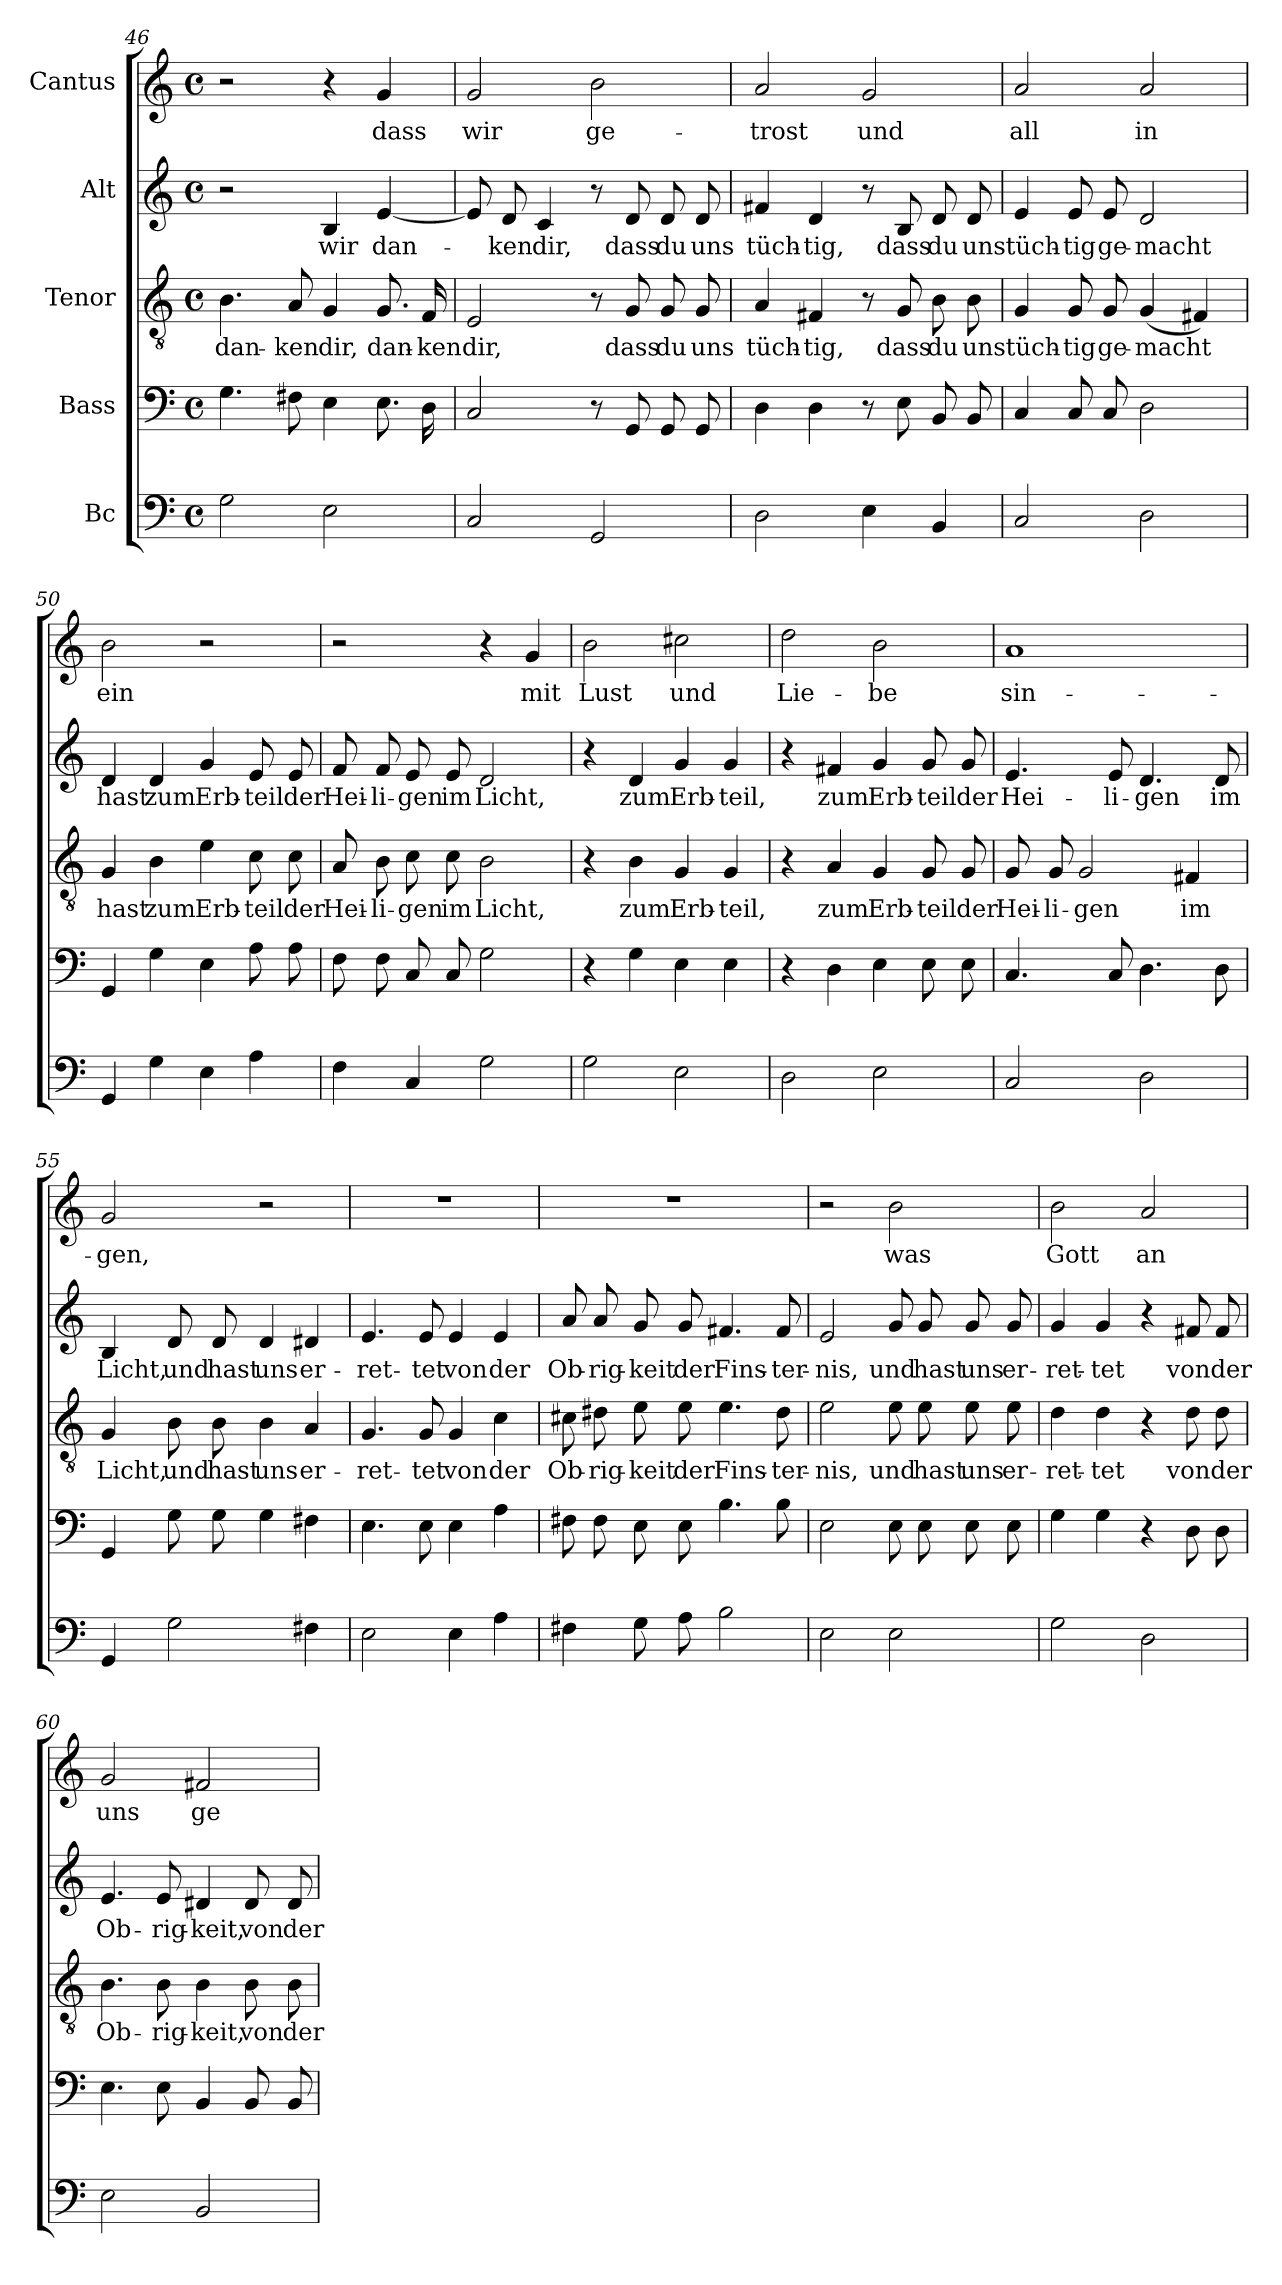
**kern	**kern	**kern	**text	**kern	**text	**kern	**text
*part5	*part4	*part3	*part3	*part2	*part2	*part1	*part1
*staff5	*staff4	*staff3	*staff3	*staff2	*staff2	*staff1	*staff1
*I"Bc	*I"Bass	*I"Tenor	*	*I"Alt	*	*I"Cantus	*
*clefF4	*clefF4	*clefGv2	*	*clefG2	*	*clefG2	*
*k[]	*k[]	*k[]	*	*k[]	*	*k[]	*
*M4/4	*M4/4	*M4/4	*	*M4/4	*	*M4/4	*
*met(c)	*met(c)	*met(c)	*	*met(c)	*	*met(c)	*
=46	=46	=46	=46	=46	=46	=46	=46
!	!	!	!LO:LY:b	!	!	!	!
2G\	4.G\	4.B\	dan-	2r	.	2r	.
!	!	!	!LO:LY:b	!	!	!	!
.	8F#X\	8A/	-ken	.	.	.	.
!	!	!	!LO:LY:b	!	!LO:LY:b	!	!
2E\	4E\	4G/	dir,	4B/	wir	4r	.
!	!	!	!LO:LY:b	!	!LO:LY:b	!	!LO:LY:b
.	8.E\	8.G/	dan-	[4e/	dan-	4g/	dass
!	!	!	!LO:LY:b	!	!	!	!
.	16D\	16F/	-ken	.	.	.	.
!!LO:PB:g=z
=47	=47	=47	=47	=47	=47	=47	=47
!	!	!	!LO:LY:b	!	!	!	!LO:LY:b
2C/	2C/	2E/	dir,	8e/]	.	2g/	wir
!	!	!	!	!	!LO:LY:b	!	!
.	.	.	.	8d/	-ken	.	.
!	!	!	!	!	!LO:LY:b	!	!
.	.	.	.	4c/	dir,	.	.
!	!	!	!	!	!	!	!LO:LY:b
2GG/	8r	8r	.	8r	.	2b\	ge-
!	!	!	!LO:LY:b	!	!LO:LY:b	!	!
.	8GG/	8G/	dass	8d/	dass	.	.
!	!	!	!LO:LY:b	!	!LO:LY:b	!	!
.	8GG/	8G/	du	8d/	du	.	.
!	!	!	!LO:LY:b	!	!LO:LY:b	!	!
.	8GG/	8G/	uns	8d/	uns	.	.
=48	=48	=48	=48	=48	=48	=48	=48
!	!	!	!LO:LY:b	!	!LO:LY:b	!	!LO:LY:b
2D\	4D\	4A/	tüch-	4f#X/	tüch-	2a/	-trost
!	!	!	!LO:LY:b	!	!LO:LY:b	!	!
.	4D\	4F#X/	-tig,	4d/	-tig,	.	.
!	!	!	!	!	!	!	!LO:LY:b
4E\	8r	8r	.	8r	.	2g/	und
!	!	!	!LO:LY:b	!	!LO:LY:b	!	!
.	8E\	8G/	dass	8B/	dass	.	.
!	!	!	!LO:LY:b	!	!LO:LY:b	!	!
4BB/	8BB/	8B\	du	8d/	du	.	.
!	!	!	!LO:LY:b	!	!LO:LY:b	!	!
.	8BB/	8B\	uns	8d/	uns	.	.
=49	=49	=49	=49	=49	=49	=49	=49
!	!	!	!LO:LY:b	!	!LO:LY:b	!	!LO:LY:b
2C/	4C/	4G/	tüch-	4e/	tüch-	2a/	all
!	!	!	!LO:LY:b	!	!LO:LY:b	!	!
.	8C/	8G/	-tig	8e/	-tig	.	.
!	!	!	!LO:LY:b	!	!LO:LY:b	!	!
.	8C/	8G/	ge-	8e/	ge-	.	.
!	!	!	!LO:LY:b	!	!LO:LY:b	!	!LO:LY:b
2D\	2D\	(4G/	-macht	2d/	-macht	2a/	in
.	.	4F#X/)	.	.	.	.	.
=50	=50	=50	=50	=50	=50	=50	=50
!	!	!	!LO:LY:b	!	!LO:LY:b	!	!LO:LY:b
4GG/	4GG/	4G/	hast	4d/	hast	2b\	ein
!	!	!	!LO:LY:b	!	!LO:LY:b	!	!
4G\	4G\	4B\	zum	4d/	zum	.	.
!	!	!	!LO:LY:b	!	!LO:LY:b	!	!
4E\	4E\	4e\	Erb-	4g/	Erb-	2r	.
!	!	!	!LO:LY:b	!	!LO:LY:b	!	!
4A\	8A\	8c\	-teil	8e/	-teil	.	.
!	!	!	!LO:LY:b	!	!LO:LY:b	!	!
.	8A\	8c\	der	8e/	der	.	.
!!LO:LB:g=z
=51	=51	=51	=51	=51	=51	=51	=51
!	!	!	!LO:LY:b	!	!LO:LY:b	!	!
4F\	8F\	8A/	Hei-	8f/	Hei-	2r	.
!	!	!	!LO:LY:b	!	!LO:LY:b	!	!
.	8F\	8B\	-li-	8f/	-li-	.	.
!	!	!	!LO:LY:b	!	!LO:LY:b	!	!
4C/	8C/	8c\	-gen	8e/	-gen	.	.
!	!	!	!LO:LY:b	!	!LO:LY:b	!	!
.	8C/	8c\	im	8e/	im	.	.
!	!	!	!LO:LY:b	!	!LO:LY:b	!	!
2G\	2G\	2B\	Licht,	2d/	Licht,	4r	.
!	!	!	!	!	!	!	!LO:LY:b
.	.	.	.	.	.	4g/	mit
=52	=52	=52	=52	=52	=52	=52	=52
!	!	!	!	!	!	!	!LO:LY:b
2G\	4r	4r	.	4r	.	2b\	Lust
!	!	!	!LO:LY:b	!	!LO:LY:b	!	!
.	4G\	4B\	zum	4d/	zum	.	.
!	!	!	!LO:LY:b	!	!LO:LY:b	!	!LO:LY:b
2E\	4E\	4G/	Erb-	4g/	Erb-	2cc#X\	und
!	!	!	!LO:LY:b	!	!LO:LY:b	!	!
.	4E\	4G/	-teil,	4g/	-teil,	.	.
=53	=53	=53	=53	=53	=53	=53	=53
!	!	!	!	!	!	!	!LO:LY:b
2D\	4r	4r	.	4r	.	2dd\	Lie-
!	!	!	!LO:LY:b	!	!LO:LY:b	!	!
.	4D\	4A/	zum	4f#X/	zum	.	.
!	!	!	!LO:LY:b	!	!LO:LY:b	!	!LO:LY:b
2E\	4E\	4G/	Erb-	4g/	Erb-	2b\	-be
!	!	!	!LO:LY:b	!	!LO:LY:b	!	!
.	8E\	8G/	-teil	8g/	-teil	.	.
!	!	!	!LO:LY:b	!	!LO:LY:b	!	!
.	8E\	8G/	der	8g/	der	.	.
=54	=54	=54	=54	=54	=54	=54	=54
!	!	!	!LO:LY:b	!	!LO:LY:b	!	!LO:LY:b
2C/	4.C/	8G/	Hei-	4.e/	Hei-	1a	sin-
!	!	!	!LO:LY:b	!	!	!	!
.	.	8G/	-li-	.	.	.	.
!	!	!	!LO:LY:b	!	!	!	!
.	.	2G/	-gen	.	.	.	.
!	!	!	!	!	!LO:LY:b	!	!
.	8C/	.	.	8e/	-li-	.	.
!	!	!	!	!	!LO:LY:b	!	!
2D\	4.D\	.	.	4.d/	-gen	.	.
!	!	!	!LO:LY:b	!	!	!	!
.	.	4F#X/	im	.	.	.	.
!	!	!	!	!	!LO:LY:b	!	!
.	8D\	.	.	8d/	im	.	.
!!LO:LB:g=z
=55	=55	=55	=55	=55	=55	=55	=55
!	!	!	!LO:LY:b	!	!LO:LY:b	!	!LO:LY:b
4GG/	4GG/	4G/	Licht,	4B/	Licht,	2g/	-gen,
!	!	!	!LO:LY:b	!	!LO:LY:b	!	!
2G\	8G\	8B\	und	8d/	und	.	.
!	!	!	!LO:LY:b	!	!LO:LY:b	!	!
.	8G\	8B\	hast	8d/	hast	.	.
!	!	!	!LO:LY:b	!	!LO:LY:b	!	!
.	4G\	4B\	uns	4d/	uns	2r	.
!	!	!	!LO:LY:b	!	!LO:LY:b	!	!
4F#X\	4F#X\	4A/	er-	4d#X/	er-	.	.
=56	=56	=56	=56	=56	=56	=56	=56
!	!	!	!LO:LY:b	!	!LO:LY:b	!	!
2E\	4.E\	4.G/	-ret-	4.e/	-ret-	1r	.
!	!	!	!LO:LY:b	!	!LO:LY:b	!	!
.	8E\	8G/	-tet	8e/	-tet	.	.
!	!	!	!LO:LY:b	!	!LO:LY:b	!	!
4E\	4E\	4G/	von	4e/	von	.	.
!	!	!	!LO:LY:b	!	!LO:LY:b	!	!
4A\	4A\	4c\	der	4e/	der	.	.
=57	=57	=57	=57	=57	=57	=57	=57
!	!	!	!LO:LY:b	!	!LO:LY:b	!	!
4F#X\	8F#X\	8c#X\	Ob-	8a/	Ob-	1r	.
!	!	!	!LO:LY:b	!	!LO:LY:b	!	!
.	8F#\	8d#X\	-rig-	8a/	-rig-	.	.
!	!	!	!LO:LY:b	!	!LO:LY:b	!	!
8G\	8E\	8e\	-keit	8g/	-keit	.	.
!	!	!	!LO:LY:b	!	!LO:LY:b	!	!
8A\	8E\	8e\	der	8g/	der	.	.
!	!	!	!LO:LY:b	!	!LO:LY:b	!	!
2B\	4.B\	4.e\	Fins-	4.f#X/	Fins-	.	.
!	!	!	!LO:LY:b	!	!LO:LY:b	!	!
.	8B\	8d#\	-ter-	8f#/	-ter-	.	.
=58	=58	=58	=58	=58	=58	=58	=58
!	!	!	!LO:LY:b	!	!LO:LY:b	!	!
2E\	2E\	2e\	-nis,	2e/	-nis,	2r	.
!	!	!	!LO:LY:b	!	!LO:LY:b	!	!LO:LY:b
2E\	8E\	8e\	und	8g/	und	2b\	was
!	!	!	!LO:LY:b	!	!LO:LY:b	!	!
.	8E\	8e\	hast	8g/	hast	.	.
!	!	!	!LO:LY:b	!	!LO:LY:b	!	!
.	8E\	8e\	uns	8g/	uns	.	.
!	!	!	!LO:LY:b	!	!LO:LY:b	!	!
.	8E\	8e\	er-	8g/	er-	.	.
!!LO:PB:g=z
=59	=59	=59	=59	=59	=59	=59	=59
!	!	!	!LO:LY:b	!	!LO:LY:b	!	!LO:LY:b
2G\	4G\	4d\	-ret-	4g/	-ret-	2b\	Gott
!	!	!	!LO:LY:b	!	!LO:LY:b	!	!
.	4G\	4d\	-tet	4g/	-tet	.	.
!	!	!	!	!	!	!	!LO:LY:b
2D\	4r	4r	.	4r	.	2a/	an
!	!	!	!LO:LY:b	!	!LO:LY:b	!	!
.	8D\	8d\	von	8f#X/	von	.	.
!	!	!	!LO:LY:b	!	!LO:LY:b	!	!
.	8D\	8d\	der	8f#/	der	.	.
=60	=60	=60	=60	=60	=60	=60	=60
!	!	!	!LO:LY:b	!	!LO:LY:b	!	!LO:LY:b
2E\	4.E\	4.B\	Ob-	4.e/	Ob-	2g/	uns
!	!	!	!LO:LY:b	!	!LO:LY:b	!	!
.	8E\	8B\	-rig-	8e/	-rig-	.	.
!	!	!	!LO:LY:b	!	!LO:LY:b	!	!LO:LY:b
2BB/	4BB/	4B\	-keit,	4d#X/	-keit,	2f#X/	ge-
!	!	!	!LO:LY:b	!	!LO:LY:b	!	!
.	8BB/	8B\	von	8d#/	von	.	.
!	!	!	!LO:LY:b	!	!LO:LY:b	!	!
.	8BB/	8B\	der	8d#/	der	.	.
=	=	=	=	=	=	=	=
*-	*-	*-	*-	*-	*-	*-	*-
